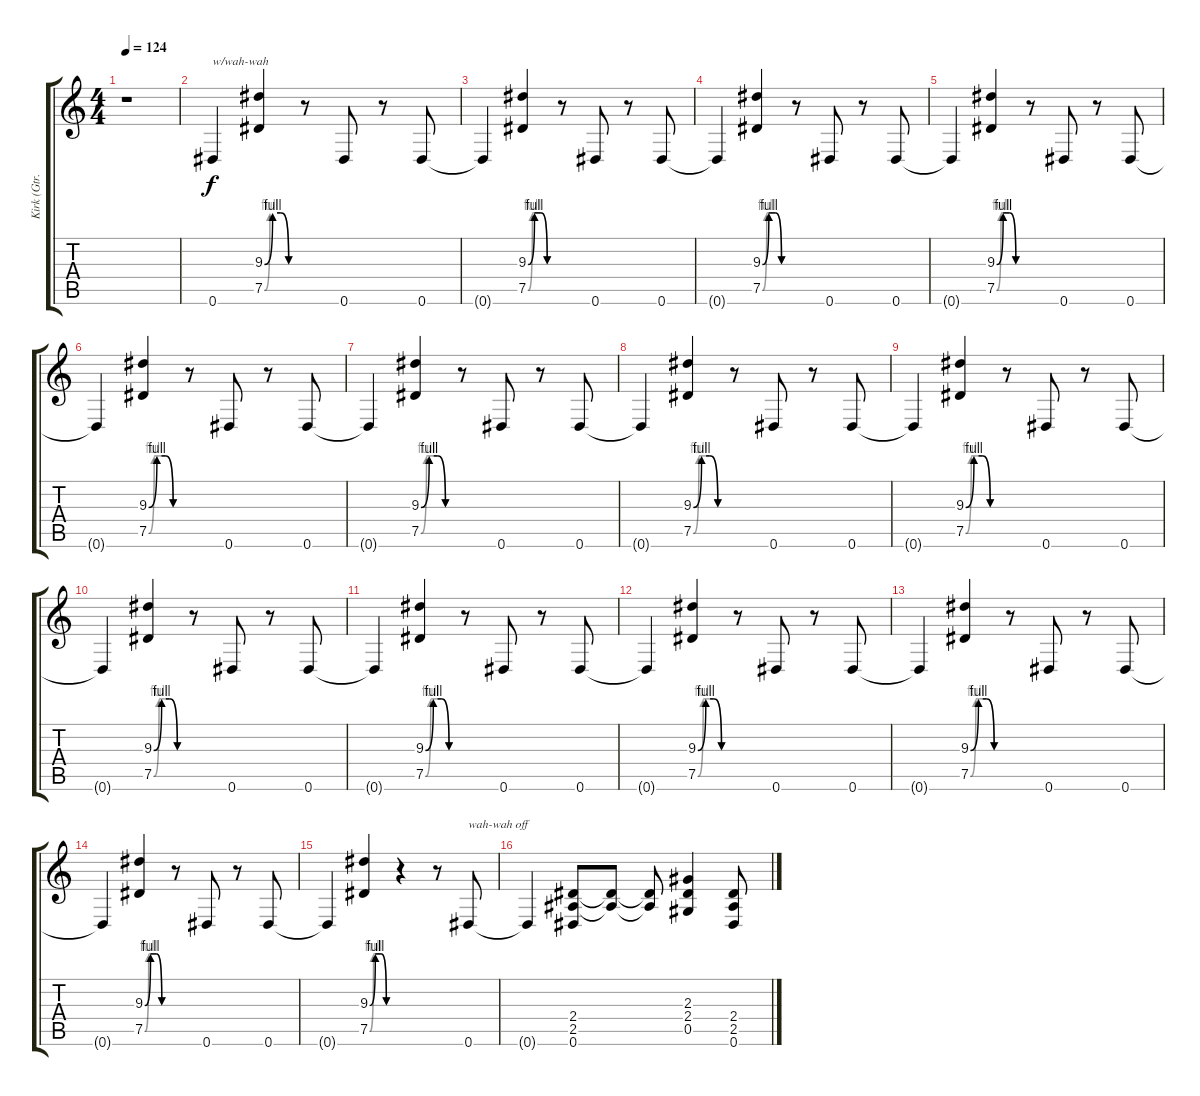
\track ("Kirk (Gtr.1)" "Kirk (Gtr.") {instrument distortionguitar}
\staff {score tabs}
\tuning (Eb4 Bb3 Gb3 Db3 Ab2 Eb2) {hide}
\ts (4 4)
\tempo 124
\clef g2
\ks c
r.1{dy f instrument distortionguitar} |
0.6.4{txt "w/wah-wah" instrument altosax} (9.3{be (custom 0 0 15 4 30 4 45 0 60 0)} 7.5{be (custom 0 0 10 4 30 4 45 0 60 0)}).4 r.8 0.6.8 r.8 0.6.8 |
0.6{t}.4 (9.3{be (custom 0 0 15 4 30 4 45 0 60 0)} 7.5{be (custom 0 0 10 4 20 4 25 4 30 4 45 0 60 0)}).4 r.8 0.6.8 r.8 0.6.8 |
0.6{t}.4 (9.3{be (custom 0 0 15 4 30 4 45 0 60 0)} 7.5{be (custom 0 0 10 4 20 4 30 4 45 0 60 0)}).4 r.8 0.6.8 r.8 0.6.8 |
0.6{t}.4 (9.3{be (custom 0 0 15 4 30 4 45 0 60 0)} 7.5{be (custom 0 0 10 4 20 4 30 4 45 0 60 0)}).4 r.8 0.6.8 r.8 0.6.8 |
0.6{t}.4 (9.3{be (custom 0 0 15 4 30 4 45 0 60 0)} 7.5{be (custom 0 0 10 4 20 4 30 4 45 0 60 0)}).4 r.8 0.6.8 r.8 0.6.8 |
0.6{t}.4 (9.3{be (custom 0 0 15 4 30 4 45 0 60 0)} 7.5{be (custom 0 0 10 4 20 4 30 4 45 0 60 0)}).4 r.8 0.6.8 r.8 0.6.8 |
0.6{t}.4 (9.3{be (custom 0 0 15 4 30 4 45 0 60 0)} 7.5{be (custom 0 0 10 4 20 4 30 4 45 0 60 0)}).4 r.8 0.6.8 r.8 0.6.8 |
0.6{t}.4 (9.3{be (custom 0 0 15 4 30 4 45 0 60 0)} 7.5{be (custom 0 0 10 4 20 4 30 4 45 0 60 0)}).4 r.8 0.6.8 r.8 0.6.8 |
0.6{t}.4 (9.3{be (custom 0 0 15 4 30 4 45 0 60 0)} 7.5{be (custom 0 0 10 4 20 4 30 4 45 0 60 0)}).4 r.8 0.6.8 r.8 0.6.8 |
0.6{t}.4 (9.3{be (custom 0 0 15 4 30 4 45 0 60 0)} 7.5{be (custom 0 0 10 4 20 4 30 4 45 0 60 0)}).4 r.8 0.6.8 r.8 0.6.8 |
0.6{t}.4 (9.3{be (custom 0 0 15 4 30 4 45 0 60 0)} 7.5{be (custom 0 0 10 4 20 4 30 4 45 0 60 0)}).4 r.8 0.6.8 r.8 0.6.8 |
0.6{t}.4 (9.3{be (custom 0 0 15 4 30 4 45 0 60 0)} 7.5{be (custom 0 0 10 4 20 4 30 4 45 0 60 0)}).4 r.8 0.6.8 r.8 0.6.8 |
0.6{t}.4 (9.3{be (custom 0 0 15 4 30 4 45 0 60 0)} 7.5{be (custom 0 0 10 4 20 4 30 4 45 0 60 0)}).4 r.8 0.6.8 r.8 0.6.8 |
0.6{t}.4 (9.3{be (custom 0 0 15 4 30 4 45 0 60 0)} 7.5{be (custom 0 0 10 4 20 4 30 4 45 0 60 0)}).4 r.4 r.8 0.6.8{txt "wah-wah off" instrument overdrivenguitar} |
0.6{t}.4 (2.4 2.5 0.6).8 (2.4{t} 2.5{t}).8 (2.4{t} 2.5{t}).8 (2.3 2.4 0.5).4 (2.4 2.5 0.6).8
